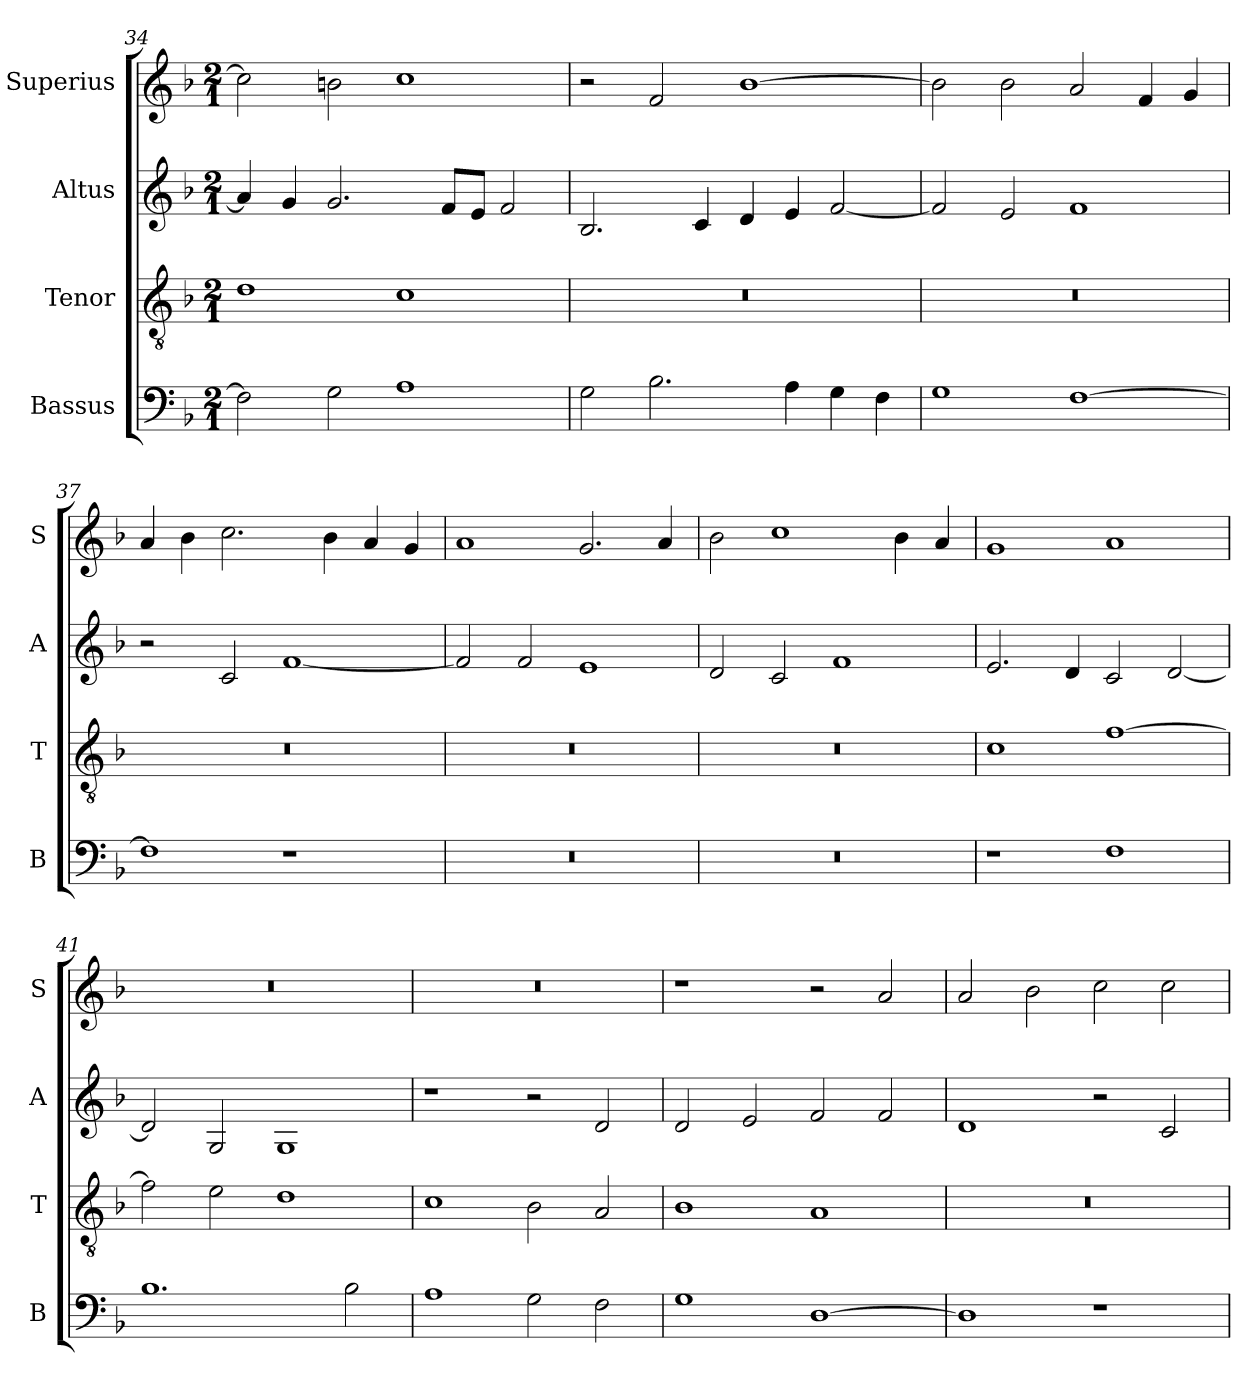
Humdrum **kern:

**kern	**kern	**kern	**kern
*part4	*part3	*part2	*part1
*staff4	*staff3	*staff2	*staff1
*I"Bassus	*I"Tenor	*I"Altus	*I"Superius
*I'B	*I'T	*I'A	*I'S
*clefF4	*clefGv2	*clefG2	*clefG2
*k[b-]	*k[b-]	*k[b-]	*k[b-]
*F:	*F:	*F:	*F:
*M2/1	*M2/1	*M2/1	*M2/1
=34	=34	=34	=34
2F]	1d	4a]	2cc]
.	.	4g	.
2G	.	2.g	2bn
1A	1c	.	1cc
.	.	8fL	.
.	.	8eJ	.
.	.	2f	.
=35	=35	=35	=35
2G	0r	2.B-	2r
2.B-	.	.	2f
.	.	4c	.
.	.	4d	[1b-
4A	.	4e	.
4G	.	[2f	.
4F	.	.	.
=36	=36	=36	=36
1G	0r	2f]	2b-]
.	.	2e	2b-
[1F	.	1f	2a
.	.	.	4f
.	.	.	4g
=37	=37	=37	=37
1F]	0r	2r	4a
.	.	.	4b-
.	.	2c	2.cc
1r	.	[1f	.
.	.	.	4b-
.	.	.	4a
.	.	.	4g
=38	=38	=38	=38
0r	0r	2f]	1a
.	.	2f	.
.	.	1e	2.g
.	.	.	4a
=39	=39	=39	=39
0r	0r	2d	2b-
.	.	2c	1cc
.	.	1f	.
.	.	.	4b-
.	.	.	4a
=40	=40	=40	=40
1r	1c	2.e	1g
.	.	4d	.
1F	[1f	2c	1a
.	.	[2d	.
=41	=41	=41	=41
1.B-	2f]	2d]	0r
.	2e	2G	.
.	1d	1G	.
2B-	.	.	.
=42	=42	=42	=42
1A	1c	1r	0r
2G	2B-	2r	.
2F	2A	2d	.
=43	=43	=43	=43
1G	1B-	2d	1r
.	.	2e	.
[1D	1A	2f	2r
.	.	2f	2a
=44	=44	=44	=44
1D]	0r	1d	2a
.	.	.	2b-
1r	.	2r	2cc
.	.	2c	2cc
=	=	=	=
*-	*-	*-	*-
